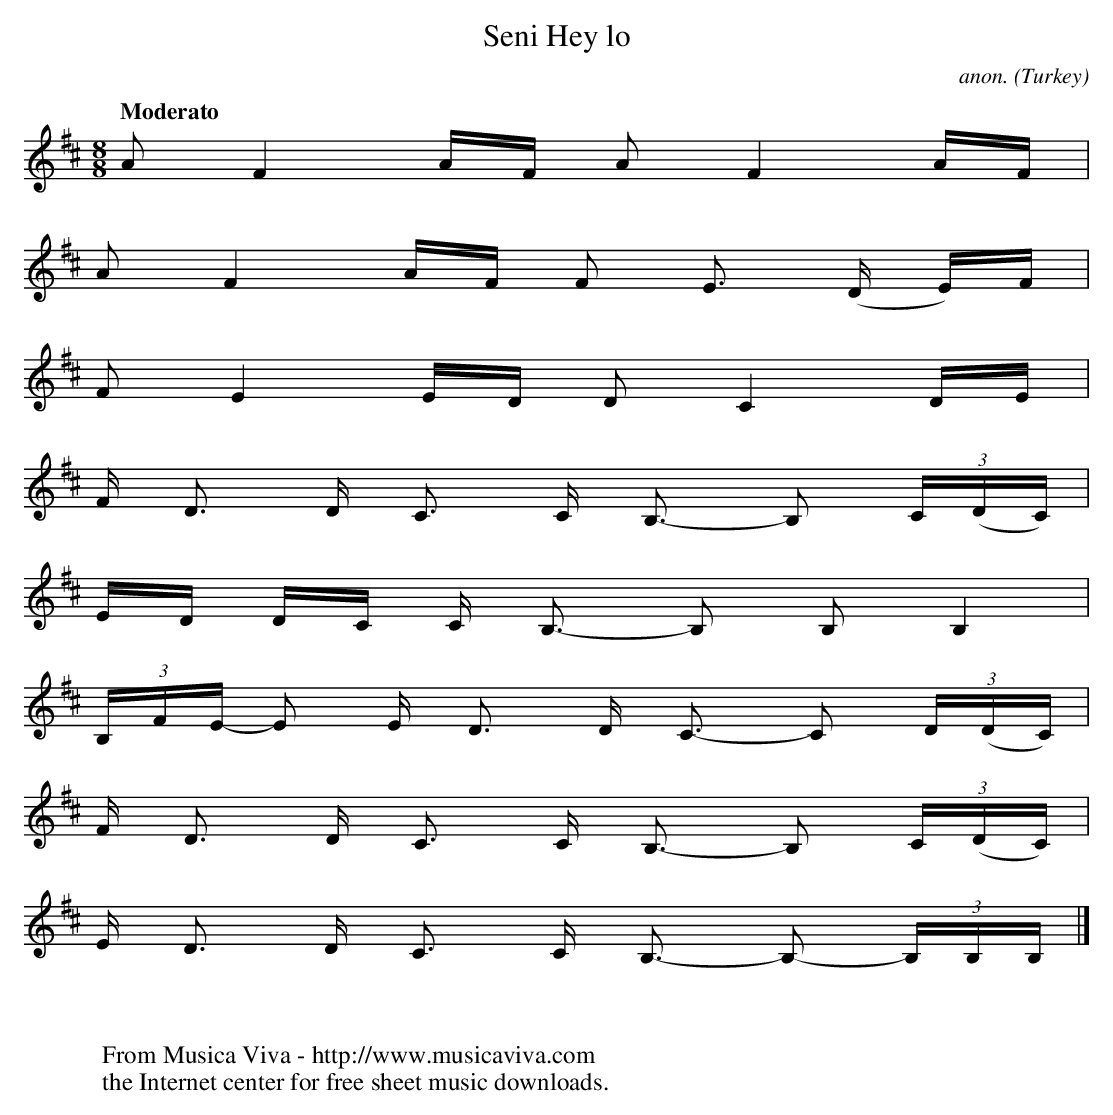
X:1
T:Hey lo, Seni
C:anon.
O:Turkey
M:8/8
L:1/8
Q:"Moderato"
K:B Minor
  A        F2      A/F/ A  F2        A/F/      |
  A        F2      A/F/ F  E> (D     E/)F/     |
  F        E2      E/D/ D  C2        D/E/      |
  F<       D    D< C    C< B,- B,  (3C/(D/C/)  |
  E/D/     D/C/ C< B,-  B, B,  B,2             |
(3B,/F/E/- E    E< D    D< C-  C   (3D/(D/C/)  |
  F<       D    D< C    C< B,- B,  (3C/(D/C/)  |
  E<       D    D< C    C< B,- B,- (3B,/B,/B,/|]
W:
W:
W:  From Musica Viva - http://www.musicaviva.com
W:  the Internet center for free sheet music downloads.
